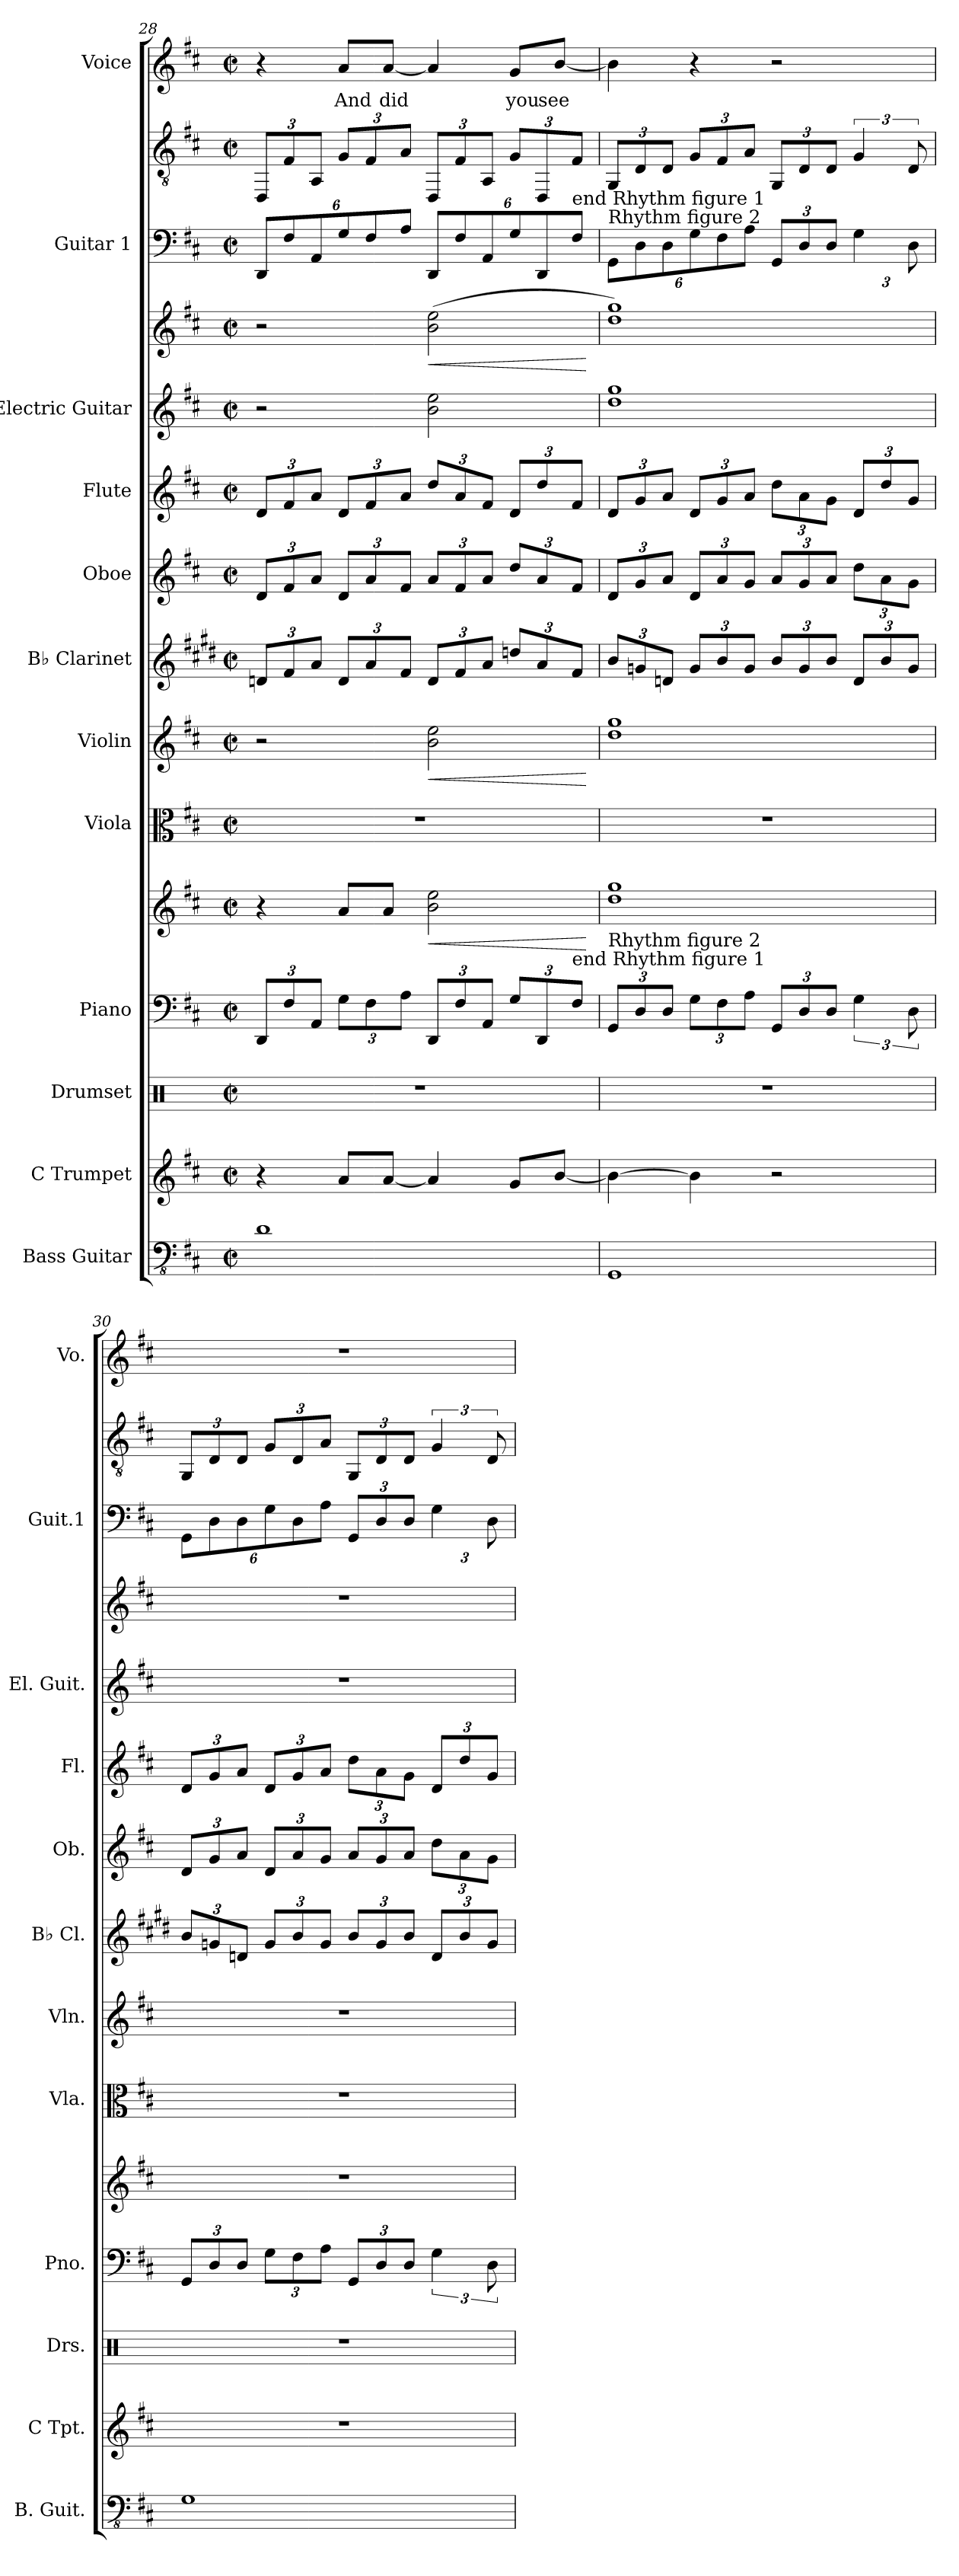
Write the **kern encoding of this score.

**kern	**kern	**kern	**kern	**kern	**dynam	**kern	**kern	**dynam	**kern	**kern	**kern	**kern	**kern	**dynam	**kern	**kern	**kern	**text
*part12	*part11	*part10	*part9	*part9	*part9	*part8	*part7	*part7	*part6	*part5	*part4	*part3	*part3	*part3	*part2	*part2	*part1	*part1
*staff15	*staff14	*staff13	*staff12	*staff11	*staff11/12	*staff10	*staff9	*staff9	*staff8	*staff7	*staff6	*staff5	*staff4	*staff4/5	*staff3	*staff2	*staff1	*staff1
*I"Bass Guitar	*I"C Trumpet	*I"Drumset	*I"Piano	*	*	*I"Viola	*I"Violin	*	*I"B♭ Clarinet	*I"Oboe	*I"Flute	*I"Electric Guitar	*	*	*I"Guitar 1	*	*I"Voice	*
*I'B. Guit.	*I'C Tpt.	*I'Drs.	*I'Pno.	*	*	*I'Vla.	*I'Vln.	*	*I'B♭ Cl.	*I'Ob.	*I'Fl.	*I'El. Guit.	*	*	*I'Guit.1	*	*I'Vo.	*
!!LO:PB:g=z
*clefFv4	*clefG2	*clefX	*clefF4	*clefG2	*	*clefC3	*clefG2	*	*clefG2	*clefG2	*clefG2	*	*clefG2	*	*	*clefGv2	*clefG2	*
*	*	*	*	*	*	*	*	*	*ITrd1c2	*	*	*	*	*	*	*	*	*
*k[f#c#]	*k[f#c#]	*k[]	*k[f#c#]	*k[f#c#]	*	*k[f#c#]	*k[f#c#]	*	*k[f#c#]	*k[f#c#]	*k[f#c#]	*k[f#c#]	*k[f#c#]	*	*k[f#c#]	*k[f#c#]	*k[f#c#]	*
*M2/2	*M2/2	*M2/2	*M2/2	*M2/2	*	*M2/2	*M2/2	*	*M2/2	*M2/2	*M2/2	*M2/2	*M2/2	*	*M2/2	*M2/2	*M2/2	*
*met(c|)	*met(c|)	*met(c|)	*met(c|)	*met(c|)	*	*met(c|)	*met(c|)	*	*met(c|)	*met(c|)	*met(c|)	*met(c|)	*met(c|)	*	*met(c|)	*met(c|)	*met(c|)	*
*	*	*	*Xbrackettup	*	*	*	*	*	*Xbrackettup	*Xbrackettup	*Xbrackettup	*	*	*	*Xbrackettup	*Xbrackettup	*	*
=28	=28	=28	=28	=28	=28	=28	=28	=28	=28	=28	=28	=28	=28	=28	=28	=28	=28	=28
1D	4r	1r	12DD/L	4r	.	1r	2r	.	12cn/L	12d/L	12d/L	2r	2r	.	12DDL	12DD/L	4r	.
.	.	.	12F#/	.	.	.	.	.	12e/	12f#/	12f#/	.	.	.	12F#	12F#/	.	.
.	.	.	12AA/J	.	.	.	.	.	12g/J	12a/J	12a/J	.	.	.	12AA	12AA/J	.	.
.	8a/L	.	12G\L	8a/L	.	.	.	.	12c/L	12d/L	12d/L	.	.	.	12G	12G/L	8a/L	And
.	.	.	12F#\	.	.	.	.	.	12g/	12a/	12f#/	.	.	.	12F#	12F#/	.	.
.	[8a/J	.	.	8a/J	.	.	.	.	.	.	.	.	.	.	.	.	[8a/J	did
.	.	.	12A\J	.	.	.	.	.	12e/J	12f#/J	12a/J	.	.	.	12AJ	12A/J	.	.
!	!	!	!	!	!LO:HP:b	!	!	!LO:HP:b	!	!	!	!	!	!LO:HP:b	!	!	!	!
.	4a/]	.	12DD/L	2b\ 2ee\	<	.	2b\ 2ee\	<	12c/L	12a/L	12dd/L	2b 2ee	(2b\ 2ee\	<	12DDL	12DD/L	4a/]	.
.	.	.	12F#/	.	.	.	.	.	12e/	12f#/	12a/	.	.	.	12F#	12F#/	.	.
.	.	.	12AA/J	.	.	.	.	.	12g/J	12a/J	12f#/J	.	.	.	12AA	12AA/J	.	.
.	8g/L	.	12G/L	.	.	.	.	.	12ccn/L	12dd/L	12d/L	.	.	.	12G	12G/L	8g/L	you
.	.	.	12DD/	.	.	.	.	.	12g/	12a/	12dd/	.	.	.	12DD	12DD/	.	.
.	[8b/J	.	.	.	.	.	.	.	.	.	.	.	.	.	.	.	[8b/J	see
!	!	!	!	!	!	!	!	!	!	!	!	!	!	!	!	!LO:TX:b:t=end Rhythm figure 1	!	!
!	!	!	!LO:TX:a:t=end Rhythm figure 1	!	!	!	!	!	!	!	!	!	!	!	!	!	!	!
.	.	.	12F#/J	.	.	.	.	.	12e/J	12f#/J	12f#/J	.	.	.	12F#J	12F#/J	.	.
.	.	.	.	.	[	.	.	[	.	.	.	.	.	[	.	.	.	.
=29	=29	=29	=29	=29	=29	=29	=29	=29	=29	=29	=29	=29	=29	=29	=29	=29	=29	=29
!	!	!	!	!	!	!	!	!	!	!	!	!	!	!	!	!LO:TX:b:t=Rhythm figure 2	!	!
!	!	!	!LO:TX:a:t=Rhythm figure 2	!	!	!	!	!	!	!	!	!	!	!	!	!	!	!
1GGG	4b\_	1r	12GG/L	1dd 1gg	.	1r	1dd 1gg	.	12a/L	12d/L	12d/L	1dd 1gg	1dd 1gg)	.	12GGL	12GG/L	4b\]	.
.	.	.	12D/	.	.	.	.	.	12fn/	12g/	12g/	.	.	.	12D	12D/	.	.
.	.	.	12D/J	.	.	.	.	.	12cn/J	12a/J	12a/J	.	.	.	12D	12D/J	.	.
.	4b\]	.	12G\L	.	.	.	.	.	12f/L	12d/L	12d/L	.	.	.	12G	12G/L	4r	.
.	.	.	12F#\	.	.	.	.	.	12a/	12a/	12g/	.	.	.	12F#	12F#/	.	.
.	.	.	12A\J	.	.	.	.	.	12f/J	12g/J	12a/J	.	.	.	12AJ	12A/J	.	.
.	2r	.	12GG/L	.	.	.	.	.	12a/L	12a/L	12dd\L	.	.	.	12GGL	12GG/L	2r	.
.	.	.	12D/	.	.	.	.	.	12f/	12g/	12a\	.	.	.	12D	12D/	.	.
.	.	.	12D/J	.	.	.	.	.	12a/J	12a/J	12g\J	.	.	.	12DJ	12D/J	.	.
*	*	*	*brackettup	*	*	*	*	*	*	*	*	*	*	*	*	*brackettup	*	*
.	.	.	6G\	.	.	.	.	.	12c/L	12dd\L	12d/L	.	.	.	6G	6G/	.	.
.	.	.	.	.	.	.	.	.	12a/	12a\	12dd/	.	.	.	.	.	.	.
.	.	.	12D\	.	.	.	.	.	12f/J	12g\J	12g/J	.	.	.	12D	12D/	.	.
=30	=30	=30	=30	=30	=30	=30	=30	=30	=30	=30	=30	=30	=30	=30	=30	=30	=30	=30
*	*	*	*Xbrackettup	*	*	*	*	*	*	*	*	*	*	*	*	*Xbrackettup	*	*
1GG	1r	1r	12GG/L	1r	.	1r	1r	.	12a/L	12d/L	12d/L	1r	1r	.	12GGL	12GG/L	1r	.
.	.	.	12D/	.	.	.	.	.	12fn/	12g/	12g/	.	.	.	12D	12D/	.	.
.	.	.	12D/J	.	.	.	.	.	12cn/J	12a/J	12a/J	.	.	.	12D	12D/J	.	.
.	.	.	12G\L	.	.	.	.	.	12f/L	12d/L	12d/L	.	.	.	12G	12G/L	.	.
.	.	.	12F#\	.	.	.	.	.	12a/	12a/	12g/	.	.	.	12D	12D/	.	.
.	.	.	12A\J	.	.	.	.	.	12f/J	12g/J	12a/J	.	.	.	12AJ	12A/J	.	.
.	.	.	12GG/L	.	.	.	.	.	12a/L	12a/L	12dd\L	.	.	.	12GGL	12GG/L	.	.
.	.	.	12D/	.	.	.	.	.	12f/	12g/	12a\	.	.	.	12D	12D/	.	.
.	.	.	12D/J	.	.	.	.	.	12a/J	12a/J	12g\J	.	.	.	12DJ	12D/J	.	.
*	*	*	*brackettup	*	*	*	*	*	*	*	*	*	*	*	*	*brackettup	*	*
.	.	.	6G\	.	.	.	.	.	12c/L	12dd\L	12d/L	.	.	.	6G	6G/	.	.
.	.	.	.	.	.	.	.	.	12a/	12a\	12dd/	.	.	.	.	.	.	.
.	.	.	12D\	.	.	.	.	.	12f/J	12g\J	12g/J	.	.	.	12D	12D/	.	.
=	=	=	=	=	=	=	=	=	=	=	=	=	=	=	=	=	=	=
*-	*-	*-	*-	*-	*-	*-	*-	*-	*-	*-	*-	*-	*-	*-	*-	*-	*-	*-
